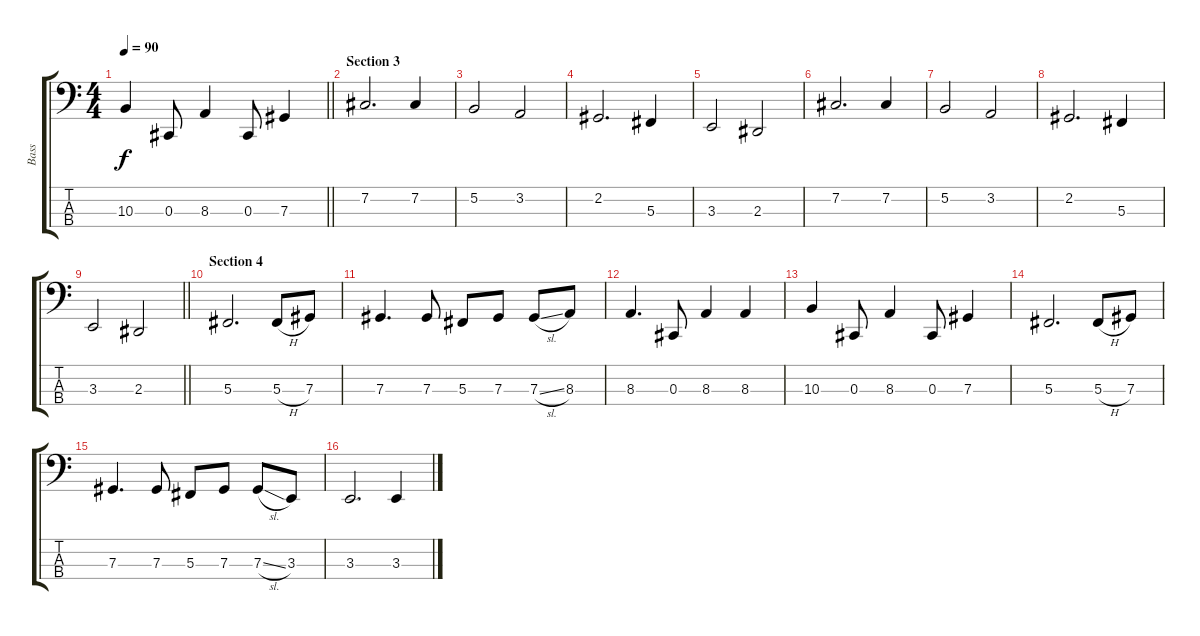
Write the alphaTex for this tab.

\track ("Bass" "Bass") {instrument electricbasspick}
\staff {score tabs}
\tuning (B1 Gb1 Db1 Ab0) {hide}
\ts (4 4)
\tempo 90
\clef f4
\barLineRight lightlight
\ks c
10.3.4{dy f} 0.3.8 8.3.4 0.3.8 7.3.4 |
\section ("" "Section 3")
7.2.2{d} 7.2.4 |
5.2.2 3.2.2 |
2.2.2{d} 5.3.4 |
3.3.2 2.3.2 |
7.2.2{d} 7.2.4 |
5.2.2 3.2.2 |
2.2.2{d} 5.3.4 |
\barLineRight lightlight
3.3.2 2.3.2 |
\section ("" "Section 4")
5.3.2{d} 5.3{h}.8 7.3.8 |
7.3.4{d} 7.3.8 5.3.8 7.3.8 7.3{sl}.8 8.3.8 |
8.3.4{d} 0.3.8 8.3.4 8.3.4 |
10.3.4 0.3.8 8.3.4 0.3.8 7.3.4 |
5.3.2{d} 5.3{h}.8 7.3.8 |
7.3.4{d} 7.3.8 5.3.8 7.3.8 7.3{sl}.8 3.3.8 |
3.3.2{d} 3.3.4
